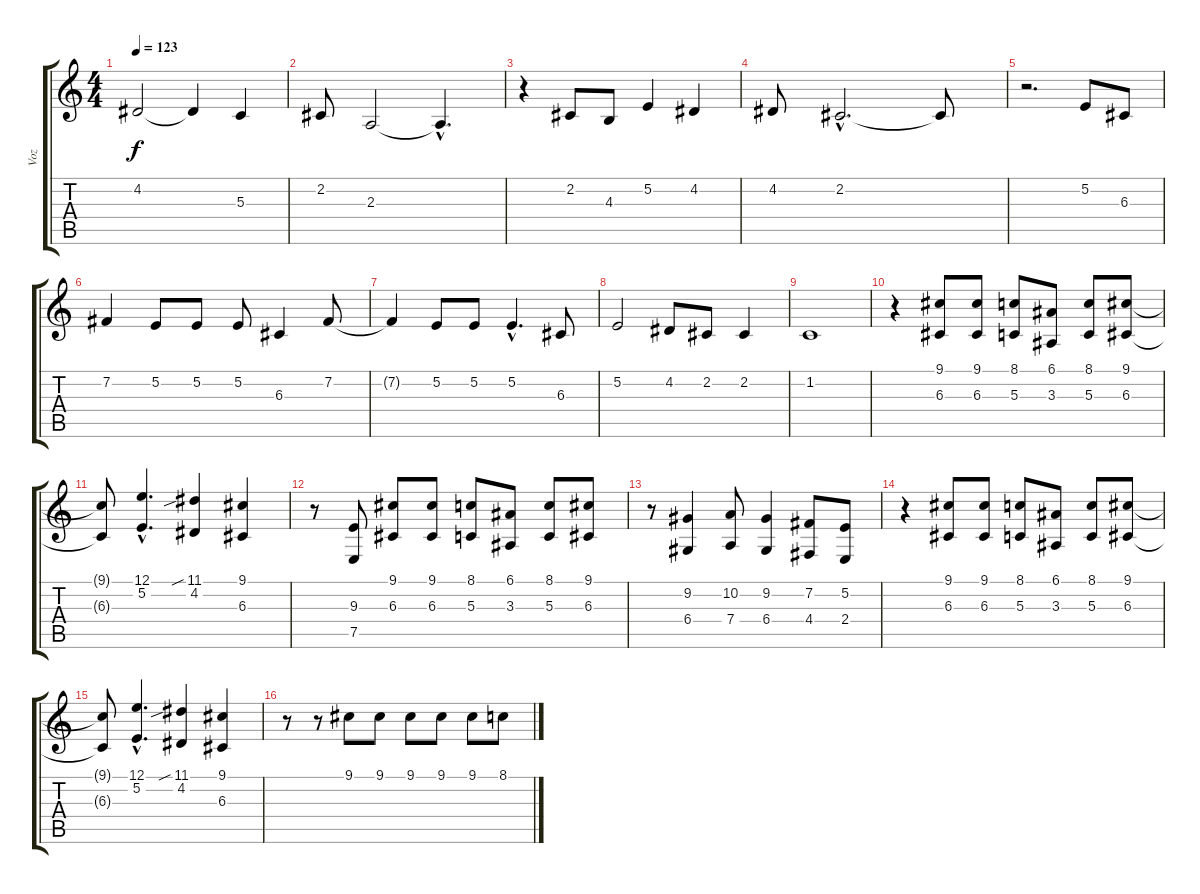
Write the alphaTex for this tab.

\track ("Voz" "Voz") {instrument cello}
\staff {score tabs}
\tuning (E4 B3 G3 D3 A2 E2) {hide}
\ts (4 4)
\tempo 123
\clef g2
\ks c
4.2.2{dy f} 4.2{t}.4 5.3.4 |
2.2.8 2.3.2 2.3{hac t}.4{d} |
r.4 2.2.8 4.3.8 5.2.4 4.2.4 |
4.2.8 2.2{hac}.2{d} 2.2{t}.8 |
r.2{d} 5.2.8 6.3.8 |
7.2.4 5.2.8 5.2.8 5.2.8 6.3.4 7.2.8 |
7.2{t}.4 5.2.8 5.2.8 5.2{hac}.4{d} 6.3.8 |
5.2.2 4.2.8 2.2.8 2.2.4 |
1.2.1 |
r.4 (9.1 6.3).8 (9.1 6.3).8 (8.1 5.3).8 (6.1 3.3).8 (8.1 5.3).8 (9.1 6.3).8 |
(9.1{t} 6.3{t}).8 (12.1{hac} 5.2{hac}).4{d} (11.1{sib} 4.2).4 (9.1 6.3).4 |
r.8 (9.3 7.5).8 (9.1 6.3).8 (9.1 6.3).8 (8.1 5.3).8 (6.1 3.3).8 (8.1 5.3).8 (9.1 6.3).8 |
r.8 (9.2 6.4).4 (10.2 7.4).8 (9.2 6.4).4 (7.2 4.4).8 (5.2 2.4).8 |
r.4 (9.1 6.3).8 (9.1 6.3).8 (8.1 5.3).8 (6.1 3.3).8 (8.1 5.3).8 (9.1 6.3).8 |
(9.1{t} 6.3{t}).8 (12.1{hac} 5.2{hac}).4{d} (11.1{sib} 4.2).4 (9.1 6.3).4 |
r.8 r.8 9.1.8 9.1.8 9.1.8 9.1.8 9.1.8 8.1.8
